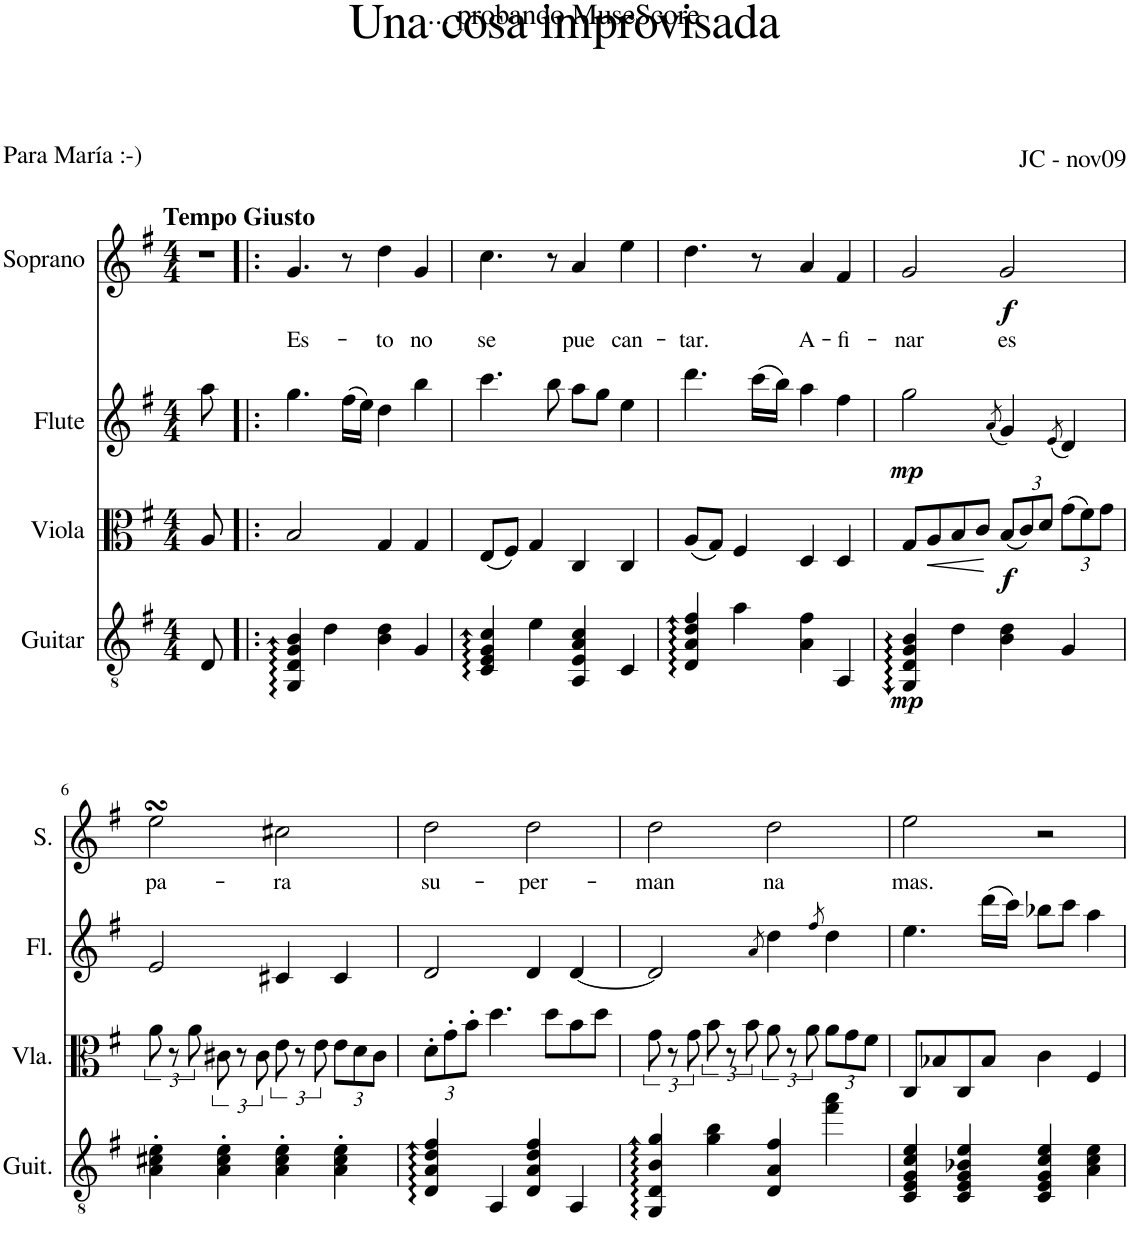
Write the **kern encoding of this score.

**kern	**dynam	**kern	**dynam	**kern	**dynam	**kern	**text	**dynam
*part4	*part4	*part3	*part3	*part2	*part2	*part1	*part1	*part1
*staff4	*staff4	*staff3	*staff3	*staff2	*staff2	*staff1	*staff1	*staff1
*I"Guitar	*	*I"Viola	*	*I"Flute	*	*I"Soprano	*	*
*I'Guit.	*	*I'Vla.	*	*I'Fl.	*	*I'S.	*	*
*clefGv2	*	*clefC3	*	*clefG2	*	*clefG2	*	*
*k[f#]	*	*k[f#]	*	*k[f#]	*	*k[f#]	*	*
*M4/4	*	*M4/4	*	*M4/4	*	*M4/4	*	*
=1	=1	=1	=1	=1	=1	=1	=1	=1
!	!	!	!	!	!	!LO:TX:a:B:t=Tempo Giusto	!	!
8D/	.	8A/	.	8aa\	.	1r	.	.
2..ryy	.	2..ryy	.	2..ryy	.	.	.	.
=2!|:	=2!|:	=2!|:	=2!|:	=2!|:	=2!|:	=2!|:	=2!|:	=2!|:
!	!	!	!	!	!	!	!LO:LY:b	!
4GG/ 4D/ 4G/ 4B/	.	2B/	.	4.gg\	.	4.g/	Es-	.
4d\	.	.	.	.	.	.	.	.
.	.	.	.	(16ff#\LL	.	8r	.	.
.	.	.	.	16ee\JJ)	.	.	.	.
!	!	!	!	!	!	!	!LO:LY:b	!
4B\ 4d\	.	4G/	.	4dd\	.	4dd\	-to	.
!	!	!	!	!	!	!	!LO:LY:b	!
4G/	.	4G/	.	4bb\	.	4g/	no	.
=3	=3	=3	=3	=3	=3	=3	=3	=3
!	!	!	!	!	!	!	!LO:LY:b	!
4C/ 4E/ 4G/ 4c/	.	(8E/L	.	4.ccc\	.	4.cc\	se	.
.	.	8F#/J)	.	.	.	.	.	.
4e\	.	4G/	.	.	.	.	.	.
.	.	.	.	8bb\	.	8r	.	.
!	!	!	!	!	!	!	!LO:LY:b	!
4AA/ 4E/ 4A/ 4c/	.	4C/	.	8aa\L	.	4a/	pue	.
.	.	.	.	8gg\J	.	.	.	.
!	!	!	!	!	!	!	!LO:LY:b	!
4C/	.	4C/	.	4ee\	.	4ee\	can-	.
=4	=4	=4	=4	=4	=4	=4	=4	=4
!	!	!	!	!	!	!	!LO:LY:b	!
4D/ 4A/ 4d/ 4f#/	.	(8A/L	.	4.ddd\	.	4.dd\	-tar.	.
.	.	8G/J)	.	.	.	.	.	.
4a\	.	4F#/	.	.	.	.	.	.
.	.	.	.	(16ccc\LL	.	8r	.	.
.	.	.	.	16bb\JJ)	.	.	.	.
!	!	!	!	!	!	!	!LO:LY:b	!
4A\ 4f#\	.	4D/	.	4aa\	.	4a/	A-	.
!	!	!	!	!	!	!	!LO:LY:b	!
4AA/	.	4D/	.	4ff#\	.	4f#/	-fi-	.
=5	=5	=5	=5	=5	=5	=5	=5	=5
!	!LO:DY:b	!	!	!	!LO:DY:b	!	!LO:LY:b	!
4GG/ 4D/ 4G/ 4B/	mp	8G/L	.	2gg\	mp	2g/	-nar	.
!	!	!	!LO:HP:b	!	!	!	!	!
.	.	8A/	<	.	.	.	.	.
4d\	.	8B/	.	.	.	.	.	.
.	.	8c/J	.	.	.	.	.	.
.	.	.	.	(8qa/	.	.	.	.
*	*	*Xbrackettup	*	*	*	*	*	*
!	!	!	!LO:DY:b	!	!	!	!LO:LY:b	!LO:DY:b
4B\ 4d\	.	(12B/L	f	4g/)	.	2g/	es	f
.	.	12c/)	.	.	.	.	.	.
.	.	12d/J	.	.	.	.	.	.
.	.	.	.	(8qe/	.	.	.	.
4G/	.	(12g\L	.	4d/)	.	.	.	.
.	.	12f#\)	.	.	.	.	.	.
.	.	12g\J	.	.	.	.	.	.
.	.	.	[	.	.	.	.	.
!!LO:LB:g=z
=6	=6	=6	=6	=6	=6	=6	=6	=6
*	*	*brackettup	*	*	*	*	*	*
!	!	!	!	!	!	!	!LO:LY:b	!
4A\' 4c#X\' 4e\'	.	12a\	.	2e/	.	2eesSSS\	pa-	.
.	.	12r	.	.	.	.	.	.
.	.	12a\	.	.	.	.	.	.
4A\' 4c#\' 4e\'	.	12c#X\	.	.	.	.	.	.
.	.	12r	.	.	.	.	.	.
.	.	12c#\	.	.	.	.	.	.
!	!	!	!	!	!	!	!LO:LY:b	!
4A\' 4c#\' 4e\'	.	12e\	.	4c#X/	.	2cc#X\	-ra	.
.	.	12r	.	.	.	.	.	.
.	.	12e\	.	.	.	.	.	.
*	*	*Xbrackettup	*	*	*	*	*	*
4A\' 4c#\' 4e\'	.	12e\L	.	4c#/	.	.	.	.
.	.	12d\	.	.	.	.	.	.
.	.	12c#\J	.	.	.	.	.	.
=7	=7	=7	=7	=7	=7	=7	=7	=7
!	!	!	!	!	!	!	!LO:LY:b	!
4D/ 4A/ 4d/ 4f#/	.	12d'\L	.	2d/	.	2dd\	su-	.
.	.	12g'\	.	.	.	.	.	.
.	.	12b'\J	.	.	.	.	.	.
4AA/	.	4.dd\	.	.	.	.	.	.
!	!	!	!	!	!	!	!LO:LY:b	!
4D/ 4A/ 4d/ 4f#/	.	.	.	4d/	.	2dd\	-per-	.
.	.	8dd\L	.	.	.	.	.	.
4AA/	.	8b\	.	[4d/	.	.	.	.
.	.	8dd\J	.	.	.	.	.	.
=8	=8	=8	=8	=8	=8	=8	=8	=8
*	*	*brackettup	*	*	*	*	*	*
!	!	!	!	!	!	!	!LO:LY:b	!
4GG/ 4D/ 4B/ 4g/	.	12g\	.	2d/]	.	2dd\	-man	.
.	.	12r	.	.	.	.	.	.
.	.	12g\	.	.	.	.	.	.
4g\ 4b\	.	12b\	.	.	.	.	.	.
.	.	12r	.	.	.	.	.	.
.	.	12b\	.	.	.	.	.	.
.	.	.	.	8qa/	.	.	.	.
!	!	!	!	!	!	!	!LO:LY:b	!
4D/ 4A/ 4f#/	.	12a\	.	4dd\	.	2dd\	na	.
.	.	12r	.	.	.	.	.	.
.	.	12a\	.	.	.	.	.	.
.	.	.	.	8qff#/	.	.	.	.
*	*	*Xbrackettup	*	*	*	*	*	*
4ff#\ 4aa\	.	12a\L	.	4dd\	.	.	.	.
.	.	12g\	.	.	.	.	.	.
.	.	12f#\J	.	.	.	.	.	.
=9	=9	=9	=9	=9	=9	=9	=9	=9
!	!	!	!	!	!	!	!LO:LY:b	!
4C/ 4E/ 4G/ 4c/ 4e/	.	8C/L	.	4.ee\	.	2ee\	mas.	.
.	.	8B-X/	.	.	.	.	.	.
4C/ 4E/ 4G/ 4B-X/ 4e/	.	8C/	.	.	.	.	.	.
.	.	8B-/J	.	(16ddd\LL	.	.	.	.
.	.	.	.	16ccc\JJ)	.	.	.	.
4C/ 4E/ 4G/ 4c/ 4e/	.	4c\	.	8bb-X\L	.	2r	.	.
.	.	.	.	8ccc\J	.	.	.	.
4A\ 4c\ 4e\	.	4F#/	.	4aa\	.	.	.	.
=	=	=	=	=	=	=	=	=
*-	*-	*-	*-	*-	*-	*-	*-	*-
